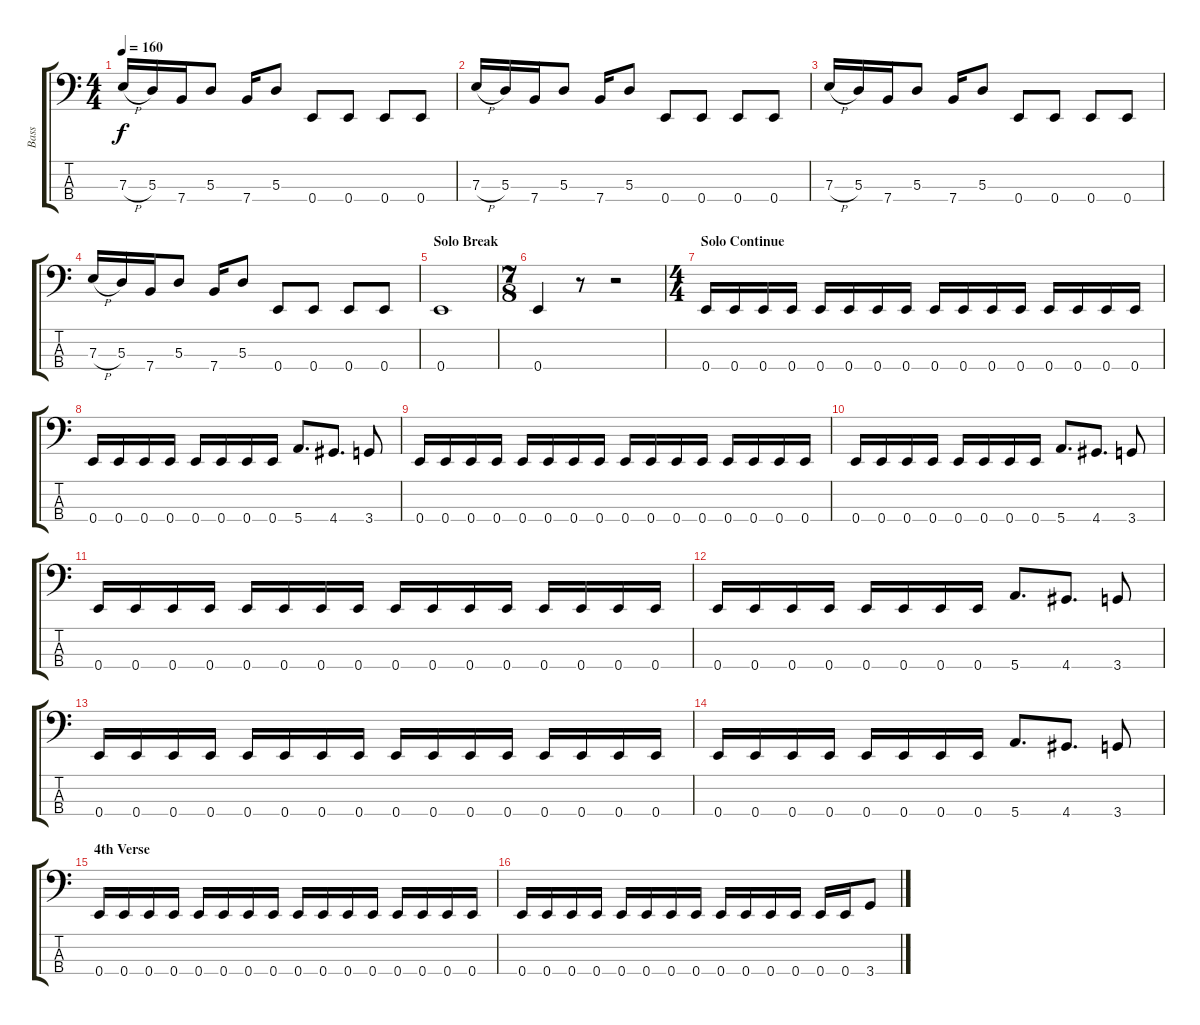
\track ("Bass" "Bass") {instrument electricbassfinger}
\staff {score tabs}
\tuning (G2 D2 A1 E1) {hide}
\ts (4 4)
\tempo 160
\clef f4
\ks c
7.3{h}.16{dy f} 5.3.16 7.4.16 5.3.8 7.4.16 5.3.8 0.4.8 0.4.8 0.4.8 0.4.8 |
7.3{h}.16 5.3.16 7.4.16 5.3.8 7.4.16 5.3.8 0.4.8 0.4.8 0.4.8 0.4.8 |
7.3{h}.16 5.3.16 7.4.16 5.3.8 7.4.16 5.3.8 0.4.8 0.4.8 0.4.8 0.4.8 |
7.3{h}.16 5.3.16 7.4.16 5.3.8 7.4.16 5.3.8 0.4.8 0.4.8 0.4.8 0.4.8 |
\section ("" "Solo Break")
0.4.1 |
\ts (7 8)
0.4.4 r.8 r.2 |
\ts (4 4)
\section ("" "Solo Continue")
0.4.16 0.4.16 0.4.16 0.4.16 0.4.16 0.4.16 0.4.16 0.4.16 0.4.16 0.4.16 0.4.16 0.4.16 0.4.16 0.4.16 0.4.16 0.4.16 |
0.4.16 0.4.16 0.4.16 0.4.16 0.4.16 0.4.16 0.4.16 0.4.16 5.4.8{d} 4.4.8{d} 3.4.8 |
0.4.16 0.4.16 0.4.16 0.4.16 0.4.16 0.4.16 0.4.16 0.4.16 0.4.16 0.4.16 0.4.16 0.4.16 0.4.16 0.4.16 0.4.16 0.4.16 |
0.4.16 0.4.16 0.4.16 0.4.16 0.4.16 0.4.16 0.4.16 0.4.16 5.4.8{d} 4.4.8{d} 3.4.8 |
0.4.16 0.4.16 0.4.16 0.4.16 0.4.16 0.4.16 0.4.16 0.4.16 0.4.16 0.4.16 0.4.16 0.4.16 0.4.16 0.4.16 0.4.16 0.4.16 |
0.4.16 0.4.16 0.4.16 0.4.16 0.4.16 0.4.16 0.4.16 0.4.16 5.4.8{d} 4.4.8{d} 3.4.8 |
0.4.16 0.4.16 0.4.16 0.4.16 0.4.16 0.4.16 0.4.16 0.4.16 0.4.16 0.4.16 0.4.16 0.4.16 0.4.16 0.4.16 0.4.16 0.4.16 |
0.4.16 0.4.16 0.4.16 0.4.16 0.4.16 0.4.16 0.4.16 0.4.16 5.4.8{d} 4.4.8{d} 3.4.8 |
\section ("" "4th Verse")
0.4.16 0.4.16 0.4.16 0.4.16 0.4.16 0.4.16 0.4.16 0.4.16 0.4.16 0.4.16 0.4.16 0.4.16 0.4.16 0.4.16 0.4.16 0.4.16 |
0.4.16 0.4.16 0.4.16 0.4.16 0.4.16 0.4.16 0.4.16 0.4.16 0.4.16 0.4.16 0.4.16 0.4.16 0.4.16 0.4.16 3.4.8
